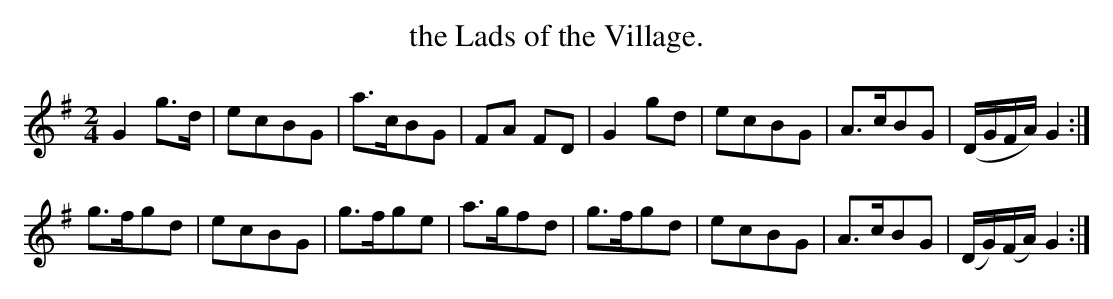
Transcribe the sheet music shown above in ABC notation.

X:1
T:the Lads of the Village.
L:1/8
M:2/4
K:G
G2g>d|ecBG|a>cBG|FA FD|G2 gd|ecBG|A>cBG|(D/G/F/A/)   G2:|
g>fgd|ecBG|g>fge|a>gfd|g>fgd|ecBG|A>cBG|(D/G/)(F/A/) G2:|
